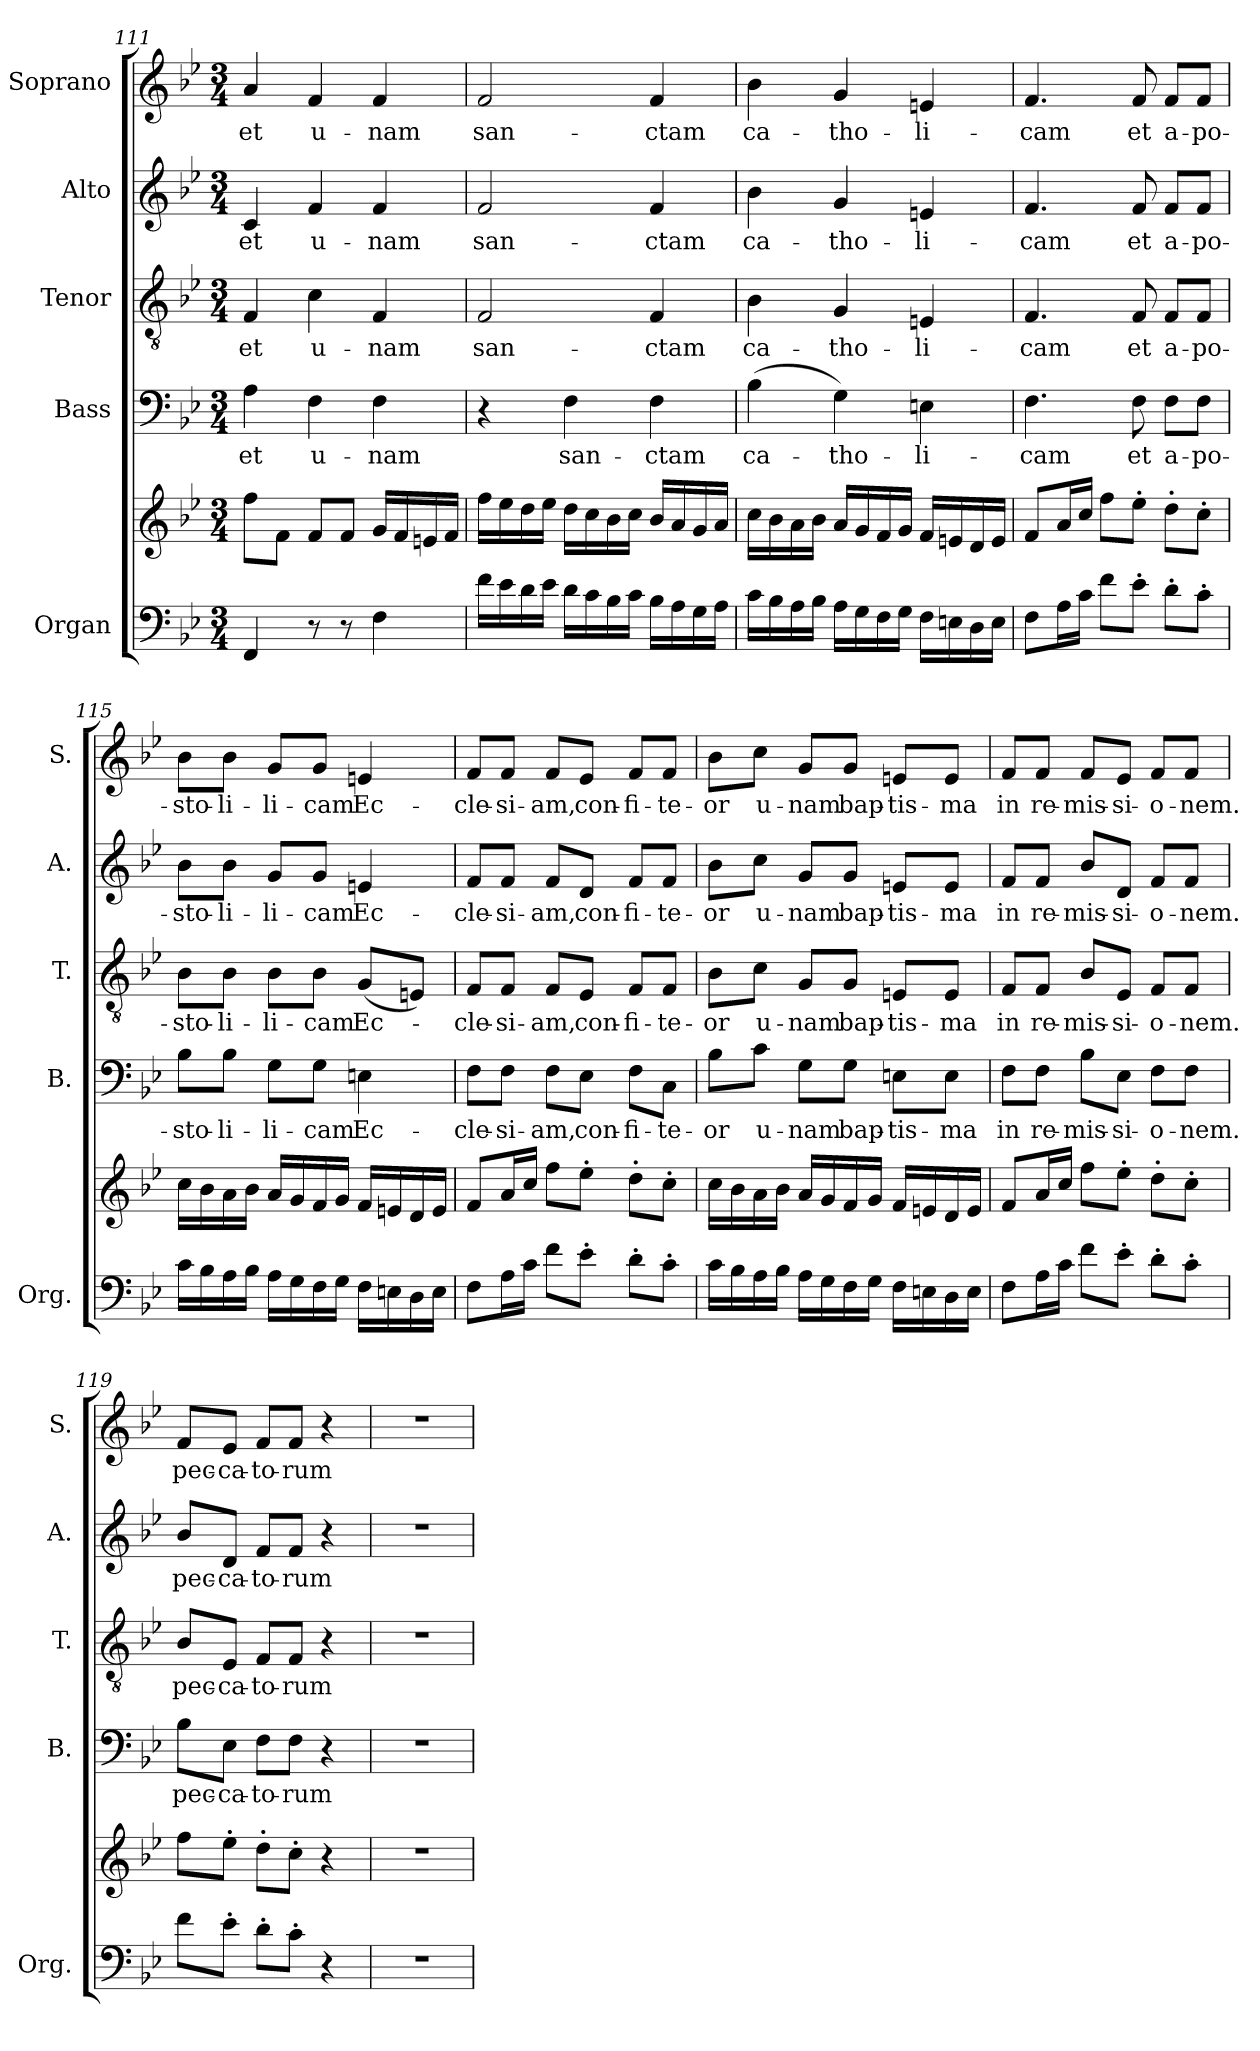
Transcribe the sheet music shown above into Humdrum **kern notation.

**kern	**kern	**kern	**text	**kern	**text	**kern	**text	**kern	**text
*part5	*part5	*part4	*part4	*part3	*part3	*part2	*part2	*part1	*part1
*staff6	*staff5	*staff4	*staff4	*staff3	*staff3	*staff2	*staff2	*staff1	*staff1
*I"Organ	*	*I"Bass	*	*I"Tenor	*	*I"Alto	*	*I"Soprano	*
*I'Org.	*	*I'B.	*	*I'T.	*	*I'A.	*	*I'S.	*
*clefF4	*clefG2	*clefF4	*	*clefGv2	*	*clefG2	*	*clefG2	*
*k[b-e-]	*k[b-e-]	*k[b-e-]	*	*k[b-e-]	*	*k[b-e-]	*	*k[b-e-]	*
*M3/4	*M3/4	*M3/4	*	*M3/4	*	*M3/4	*	*M3/4	*
=111	=111	=111	=111	=111	=111	=111	=111	=111	=111
!	!	!	!LO:LY:b	!	!LO:LY:b	!	!LO:LY:b	!	!LO:LY:b
4FF/	8ff\L	4A\	et	4F/	et	4c/	et	4a/	et
.	8f\J	.	.	.	.	.	.	.	.
!	!	!	!LO:LY:b	!	!LO:LY:b	!	!LO:LY:b	!	!LO:LY:b
8r	8f/L	4F\	u-	4c\	u-	4f/	u-	4f/	u-
8r	8f/J	.	.	.	.	.	.	.	.
!	!	!	!LO:LY:b	!	!LO:LY:b	!	!LO:LY:b	!	!LO:LY:b
4F\	16g/LL	4F\	-nam	4F/	-nam	4f/	-nam	4f/	-nam
.	16f/	.	.	.	.	.	.	.	.
.	16en/	.	.	.	.	.	.	.	.
.	16f/JJ	.	.	.	.	.	.	.	.
!!LO:PB:g=z
=112	=112	=112	=112	=112	=112	=112	=112	=112	=112
!	!	!	!	!	!LO:LY:b	!	!LO:LY:b	!	!LO:LY:b
16f\LL	16ff\LL	4r	.	2F/	san-	2f/	san-	2f/	san-
16e-\	16ee-\	.	.	.	.	.	.	.	.
16d\	16dd\	.	.	.	.	.	.	.	.
16e-\JJ	16ee-\JJ	.	.	.	.	.	.	.	.
!	!	!	!LO:LY:b	!	!	!	!	!	!
16d\LL	16dd\LL	4F\	san-	.	.	.	.	.	.
16c\	16cc\	.	.	.	.	.	.	.	.
16B-\	16b-\	.	.	.	.	.	.	.	.
16c\JJ	16cc\JJ	.	.	.	.	.	.	.	.
!	!	!	!LO:LY:b	!	!LO:LY:b	!	!LO:LY:b	!	!LO:LY:b
16B-\LL	16b-/LL	4F\	-ctam	4F/	-ctam	4f/	-ctam	4f/	-ctam
16A\	16a/	.	.	.	.	.	.	.	.
16G\	16g/	.	.	.	.	.	.	.	.
16A\JJ	16a/JJ	.	.	.	.	.	.	.	.
=113	=113	=113	=113	=113	=113	=113	=113	=113	=113
!	!	!	!LO:LY:b	!	!LO:LY:b	!	!LO:LY:b	!	!LO:LY:b
16c\LL	16cc\LL	(>4B-\	ca-	4B-\	ca-	4b-\	ca-	4b-\	ca-
16B-\	16b-\	.	.	.	.	.	.	.	.
16A\	16a\	.	.	.	.	.	.	.	.
16B-\JJ	16b-\JJ	.	.	.	.	.	.	.	.
!	!	!	!LO:LY:b	!	!LO:LY:b	!	!LO:LY:b	!	!LO:LY:b
16A\LL	16a/LL	4G\)	-tho-	4G/	-tho-	4g/	-tho-	4g/	-tho-
16G\	16g/	.	.	.	.	.	.	.	.
16F\	16f/	.	.	.	.	.	.	.	.
16G\JJ	16g/JJ	.	.	.	.	.	.	.	.
!	!	!	!LO:LY:b	!	!LO:LY:b	!	!LO:LY:b	!	!LO:LY:b
16F\LL	16f/LL	4En\	-li-	4En/	-li-	4en/	-li-	4en/	-li-
16En\	16en/	.	.	.	.	.	.	.	.
16D\	16d/	.	.	.	.	.	.	.	.
16E\JJ	16e/JJ	.	.	.	.	.	.	.	.
=114	=114	=114	=114	=114	=114	=114	=114	=114	=114
!	!	!	!LO:LY:b	!	!LO:LY:b	!	!LO:LY:b	!	!LO:LY:b
8F\L	8f/L	4.F\	-cam	4.F/	-cam	4.f/	-cam	4.f/	-cam
16A\L	16a/L	.	.	.	.	.	.	.	.
16c\JJ	16cc/JJ	.	.	.	.	.	.	.	.
8f\L	8ff\L	.	.	.	.	.	.	.	.
!	!	!	!LO:LY:b	!	!LO:LY:b	!	!LO:LY:b	!	!LO:LY:b
8e-'\J	8ee-'\J	8F\	et	8F/	et	8f/	et	8f/	et
!	!	!	!LO:LY:b	!	!LO:LY:b	!	!LO:LY:b	!	!LO:LY:b
8d'\L	8dd'\L	8F\L	a-	8F/L	a-	8f/L	a-	8f/L	a-
!	!	!	!LO:LY:b	!	!LO:LY:b	!	!LO:LY:b	!	!LO:LY:b
8c'\J	8cc'\J	8F\J	-po-	8F/J	-po-	8f/J	-po-	8f/J	-po-
=115	=115	=115	=115	=115	=115	=115	=115	=115	=115
!	!	!	!LO:LY:b	!	!LO:LY:b	!	!LO:LY:b	!	!LO:LY:b
16c\LL	16cc\LL	8B-\L	-sto-	8B-\L	-sto-	8b-\L	-sto-	8b-\L	-sto-
16B-\	16b-\	.	.	.	.	.	.	.	.
!	!	!	!LO:LY:b	!	!LO:LY:b	!	!LO:LY:b	!	!LO:LY:b
16A\	16a\	8B-\J	-li-	8B-\J	-li-	8b-\J	-li-	8b-\J	-li-
16B-\JJ	16b-\JJ	.	.	.	.	.	.	.	.
!	!	!	!LO:LY:b	!	!LO:LY:b	!	!LO:LY:b	!	!LO:LY:b
16A\LL	16a/LL	8G\L	-li-	8B-\L	-li-	8g/L	-li-	8g/L	-li-
16G\	16g/	.	.	.	.	.	.	.	.
!	!	!	!LO:LY:b	!	!LO:LY:b	!	!LO:LY:b	!	!LO:LY:b
16F\	16f/	8G\J	-cam	8B-\J	-cam	8g/J	-cam	8g/J	-cam
16G\JJ	16g/JJ	.	.	.	.	.	.	.	.
!	!	!	!LO:LY:b	!	!LO:LY:b	!	!LO:LY:b	!	!LO:LY:b
16F\LL	16f/LL	4En\	Ec-	(<8G/L	Ec-	4en/	Ec-	4en/	Ec-
16En\	16en/	.	.	.	.	.	.	.	.
16D\	16d/	.	.	8En/J)	.	.	.	.	.
16E\JJ	16e/JJ	.	.	.	.	.	.	.	.
!!LO:LB:g=z
=116	=116	=116	=116	=116	=116	=116	=116	=116	=116
!	!	!	!LO:LY:b	!	!LO:LY:b	!	!LO:LY:b	!	!LO:LY:b
8F\L	8f/L	8F\L	-cle-	8F/L	-cle-	8f/L	-cle-	8f/L	-cle-
!	!	!	!LO:LY:b	!	!LO:LY:b	!	!LO:LY:b	!	!LO:LY:b
16A\L	16a/L	8F\J	-si-	8F/J	-si-	8f/J	-si-	8f/J	-si-
16c\JJ	16cc/JJ	.	.	.	.	.	.	.	.
!	!	!	!LO:LY:b	!	!LO:LY:b	!	!LO:LY:b	!	!LO:LY:b
8f\L	8ff\L	8F\L	-am,	8F/L	-am,	8f/L	-am,	8f/L	-am,
!	!	!	!LO:LY:b	!	!LO:LY:b	!	!LO:LY:b	!	!LO:LY:b
8e-'\J	8ee-'\J	8E-\J	con-	8E-/J	con-	8d/J	con-	8e-/J	con-
!	!	!	!LO:LY:b	!	!LO:LY:b	!	!LO:LY:b	!	!LO:LY:b
8d'\L	8dd'\L	8F\L	-fi-	8F/L	-fi-	8f/L	-fi-	8f/L	-fi-
!	!	!	!LO:LY:b	!	!LO:LY:b	!	!LO:LY:b	!	!LO:LY:b
8c'\J	8cc'\J	8C\J	-te-	8F/J	-te-	8f/J	-te-	8f/J	-te-
=117	=117	=117	=117	=117	=117	=117	=117	=117	=117
!	!	!	!LO:LY:b	!	!LO:LY:b	!	!LO:LY:b	!	!LO:LY:b
16c\LL	16cc\LL	8B-\L	-or	8B-\L	-or	8b-\L	-or	8b-\L	-or
16B-\	16b-\	.	.	.	.	.	.	.	.
!	!	!	!LO:LY:b	!	!LO:LY:b	!	!LO:LY:b	!	!LO:LY:b
16A\	16a\	8c\J	u-	8c\J	u-	8cc\J	u-	8cc\J	u-
16B-\JJ	16b-\JJ	.	.	.	.	.	.	.	.
!	!	!	!LO:LY:b	!	!LO:LY:b	!	!LO:LY:b	!	!LO:LY:b
16A\LL	16a/LL	8G\L	-nam	8G/L	-nam	8g/L	-nam	8g/L	-nam
16G\	16g/	.	.	.	.	.	.	.	.
!	!	!	!LO:LY:b	!	!LO:LY:b	!	!LO:LY:b	!	!LO:LY:b
16F\	16f/	8G\J	bap-	8G/J	bap-	8g/J	bap-	8g/J	bap-
16G\JJ	16g/JJ	.	.	.	.	.	.	.	.
!	!	!	!LO:LY:b	!	!LO:LY:b	!	!LO:LY:b	!	!LO:LY:b
16F\LL	16f/LL	8En\L	-tis-	8En/L	-tis-	8en/L	-tis-	8en/L	-tis-
16En\	16en/	.	.	.	.	.	.	.	.
!	!	!	!LO:LY:b	!	!LO:LY:b	!	!LO:LY:b	!	!LO:LY:b
16D\	16d/	8E\J	-ma	8E/J	-ma	8e/J	-ma	8e/J	-ma
16E\JJ	16e/JJ	.	.	.	.	.	.	.	.
=118	=118	=118	=118	=118	=118	=118	=118	=118	=118
!	!	!	!LO:LY:b	!	!LO:LY:b	!	!LO:LY:b	!	!LO:LY:b
8F\L	8f/L	8F\L	-in	8F/L	-in	8f/L	-in	8f/L	-in
!	!	!	!LO:LY:b	!	!LO:LY:b	!	!LO:LY:b	!	!LO:LY:b
16A\L	16a/L	8F\J	re-	8F/J	re-	8f/J	re-	8f/J	re-
16c\JJ	16cc/JJ	.	.	.	.	.	.	.	.
!	!	!	!LO:LY:b	!	!LO:LY:b	!	!LO:LY:b	!	!LO:LY:b
8f\L	8ff\L	8B-\L	-mis-	8B-/L	-mis-	8b-/L	-mis-	8f/L	-mis-
!	!	!	!LO:LY:b	!	!LO:LY:b	!	!LO:LY:b	!	!LO:LY:b
8e-'\J	8ee-'\J	8E-\J	-si-	8E-/J	-si-	8d/J	-si-	8e-/J	-si-
!	!	!	!LO:LY:b	!	!LO:LY:b	!	!LO:LY:b	!	!LO:LY:b
8d'\L	8dd'\L	8F\L	-o-	8F/L	-o-	8f/L	-o-	8f/L	-o-
!	!	!	!LO:LY:b	!	!LO:LY:b	!	!LO:LY:b	!	!LO:LY:b
8c'\J	8cc'\J	8F\J	-nem.	8F/J	-nem.	8f/J	-nem.	8f/J	-nem.
=119	=119	=119	=119	=119	=119	=119	=119	=119	=119
!	!	!	!LO:LY:b	!	!LO:LY:b	!	!LO:LY:b	!	!LO:LY:b
8f\L	8ff\L	8B-\L	pec-	8B-/L	pec-	8b-/L	pec-	8f/L	pec-
!	!	!	!LO:LY:b	!	!LO:LY:b	!	!LO:LY:b	!	!LO:LY:b
8e-'\J	8ee-'\J	8E-\J	-ca-	8E-/J	-ca-	8d/J	-ca-	8e-/J	-ca-
!	!	!	!LO:LY:b	!	!LO:LY:b	!	!LO:LY:b	!	!LO:LY:b
8d'\L	8dd'\L	8F\L	-to-	8F/L	-to-	8f/L	-to-	8f/L	-to-
!	!	!	!LO:LY:b	!	!LO:LY:b	!	!LO:LY:b	!	!LO:LY:b
8c'\J	8cc'\J	8F\J	-rum	8F/J	-rum	8f/J	-rum	8f/J	-rum
4r	4r	4r	.	4r	.	4r	.	4r	.
=120	=120	=120	=120	=120	=120	=120	=120	=120	=120
2.r	2.r	2.r	.	2.r	.	2.r	.	2.r	.
=	=	=	=	=	=	=	=	=	=
*-	*-	*-	*-	*-	*-	*-	*-	*-	*-
